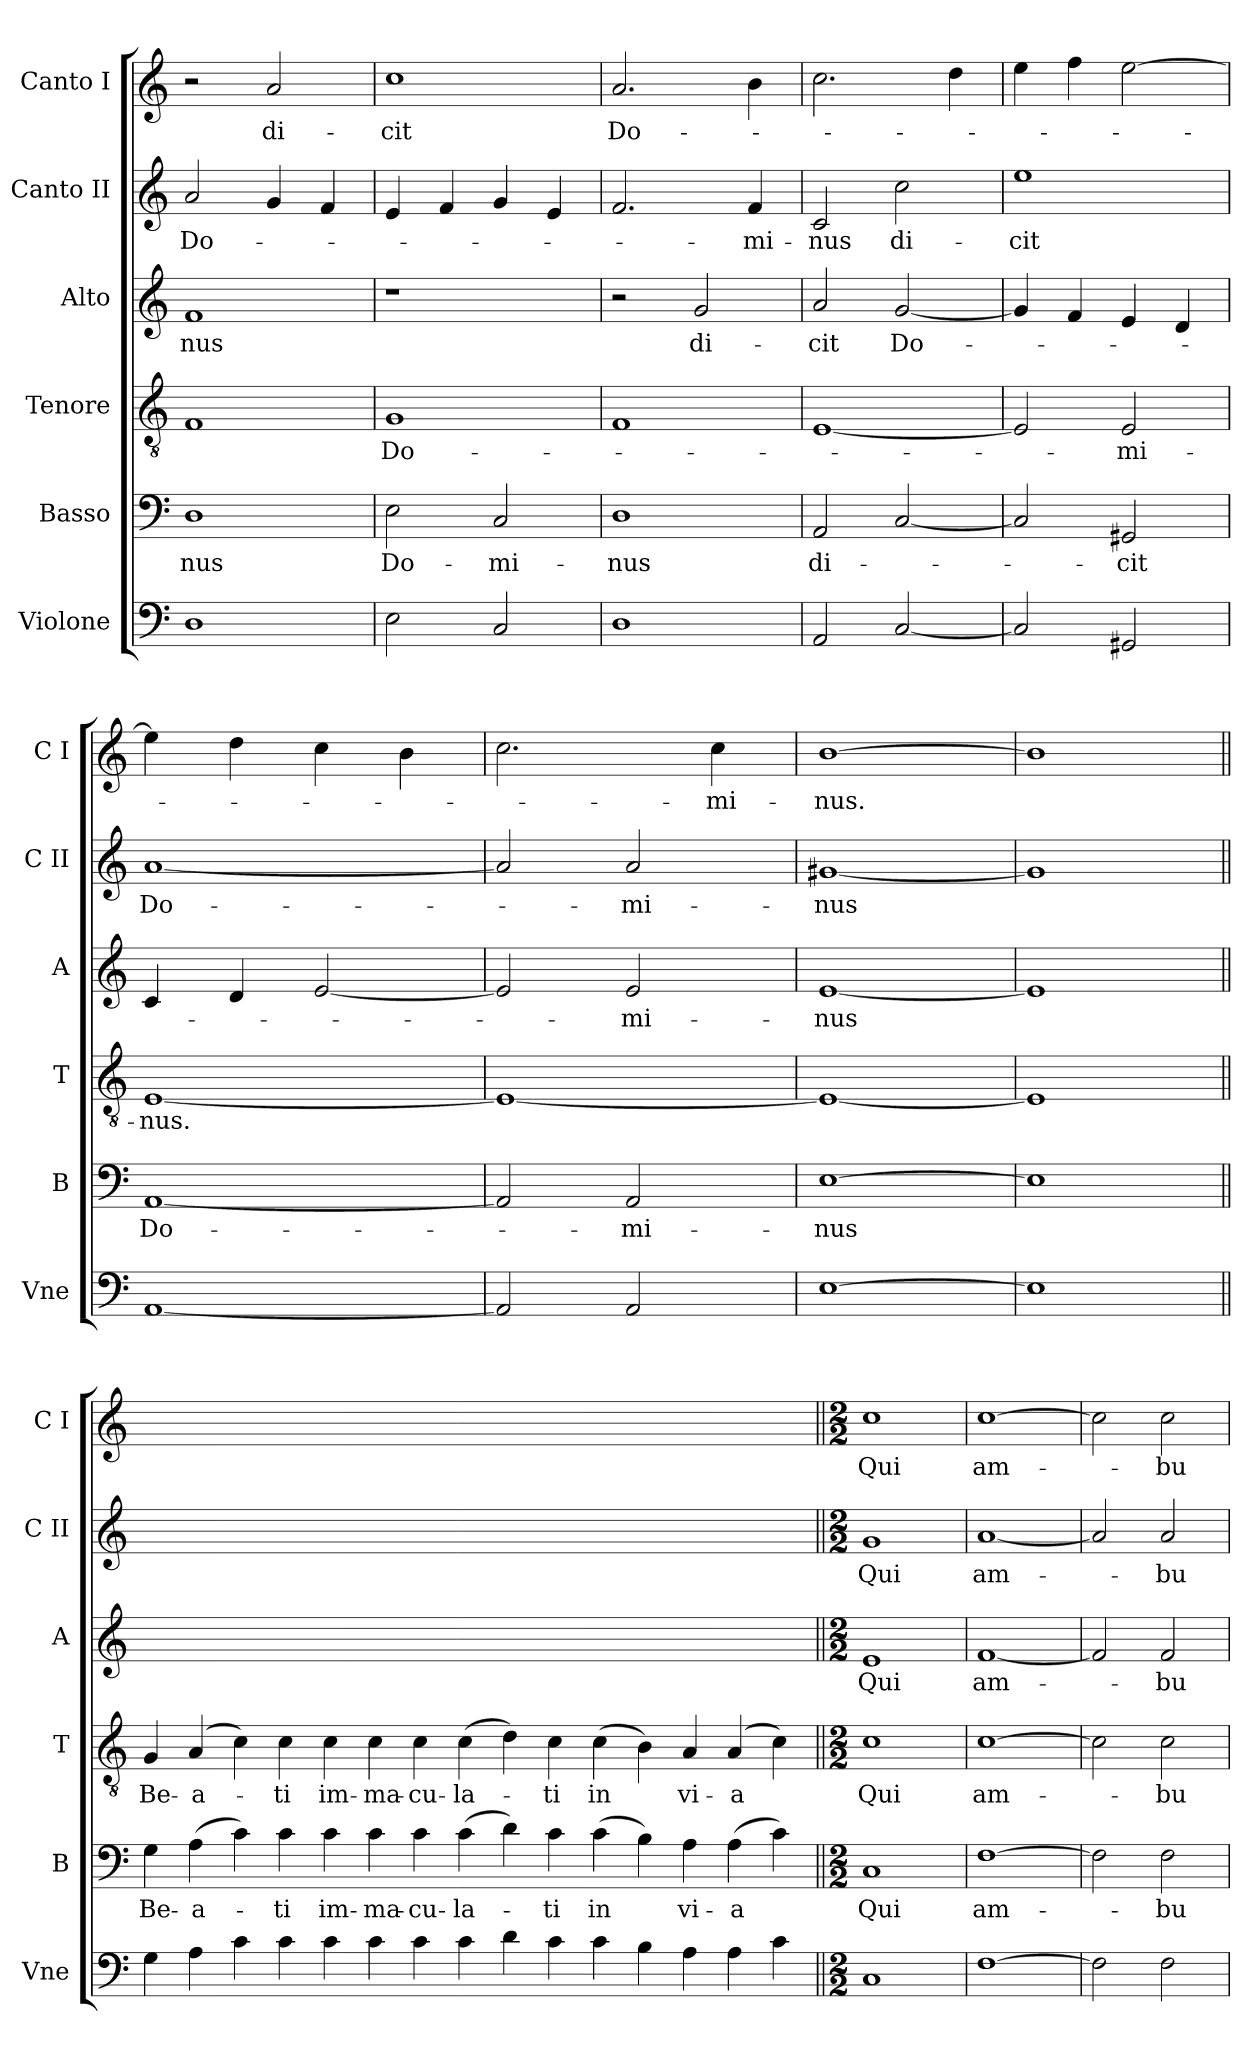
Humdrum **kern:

**kern	**kern	**text	**kern	**text	**kern	**text	**kern	**text	**kern	**text
*part6	*part5	*part5	*part4	*part4	*part3	*part3	*part2	*part2	*part1	*part1
*staff6	*staff5	*staff5	*staff4	*staff4	*staff3	*staff3	*staff2	*staff2	*staff1	*staff1
*I"Violone	*I"Basso	*	*I"Tenore	*	*I"Alto	*	*I"Canto II	*	*I"Canto I	*
*I'Vne	*I'B	*	*I'T	*	*I'A	*	*I'C II	*	*I'C I	*
*clefF4	*clefF4	*	*clefGv2	*	*clefG2	*	*clefG2	*	*clefG2	*
*k[]	*k[]	*	*k[]	*	*k[]	*	*k[]	*	*k[]	*
=	=	=	=	=	=	=	=	=	=	=
1D	1D	-nus	1F	.	1f	-nus	2a	Do-	2r	.
.	.	.	.	.	.	.	4g	.	2a	di-
.	.	.	.	.	.	.	4f	.	.	.
=	=	=	=	=	=	=	=	=	=	=
2E	2E	Do-	1G	Do-	1r	.	4e	.	1cc	-cit
.	.	.	.	.	.	.	4f	.	.	.
2C	2C	-mi-	.	.	.	.	4g	.	.	.
.	.	.	.	.	.	.	4e	.	.	.
=	=	=	=	=	=	=	=	=	=	=
1D	1D	-nus	1F	.	2r	.	2.f	.	2.a	Do-
.	.	.	.	.	2g	di-	.	.	.	.
.	.	.	.	.	.	.	4f	-mi-	4b	.
=	=	=	=	=	=	=	=	=	=	=
2AA	2AA	di-	[1E	.	2a	-cit	2c	-nus	2.cc	.
[2C	[2C	.	.	.	[2g	Do-	2cc	di-	.	.
.	.	.	.	.	.	.	.	.	4dd	.
=	=	=	=	=	=	=	=	=	=	=
2C]	2C]	.	2E]	.	4g]	.	1ee	-cit	4ee	.
.	.	.	.	.	4f	.	.	.	4ff	.
2GG#X	2GG#X	-cit	2E	-mi-	4e	.	.	.	[2ee	.
.	.	.	.	.	4d	.	.	.	.	.
=	=	=	=	=	=	=	=	=	=	=
[1AA	[1AA	Do-	[1E	-nus.	4c	.	[1a	Do-	4ee]	.
.	.	.	.	.	4d	.	.	.	4dd	.
.	.	.	.	.	[2e	.	.	.	4cc	.
.	.	.	.	.	.	.	.	.	4b	.
=	=	=	=	=	=	=	=	=	=	=
2AA]	2AA]	.	1E_	.	2e]	.	2a]	.	2.cc	.
2AA	2AA	-mi-	.	.	2e	-mi-	2a	-mi-	.	.
.	.	.	.	.	.	.	.	.	4cc	-mi-
=	=	=	=	=	=	=	=	=	=	=
[1E	[1E	-nus	1E_	.	[1e	-nus	[1g#X	-nus	[1b	-nus.
=	=	=	=	=	=	=	=	=	=	=
1E]	1E]	.	1E]	.	1e]	.	1g#]	.	1b]	.
=||	=||	=||	=||	=||	=||	=||	=||	=||	=||	=||
4G	4G	Be-	4G	Be-	4%15ryy	.	4%15ryy	.	4%15ryy	.
4A	(>4A	-a-	(>4A	-a-	.	.	.	.	.	.
4c	4c)	.	4c)	.	.	.	.	.	.	.
4c	4c	-ti	4c	-ti	.	.	.	.	.	.
4c	4c	im-	4c	im-	.	.	.	.	.	.
4c	4c	-ma-	4c	-ma-	.	.	.	.	.	.
4c	4c	-cu-	4c	-cu-	.	.	.	.	.	.
4c	(>4c	-la-	(>4c	-la-	.	.	.	.	.	.
4d	4d)	.	4d)	.	.	.	.	.	.	.
4c	4c	-ti	4c	-ti	.	.	.	.	.	.
4c	(>4c	in	(>4c	in	.	.	.	.	.	.
4B	4B)	.	4B)	.	.	.	.	.	.	.
4A	4A	vi-	4A	vi-	.	.	.	.	.	.
4A	(>4A	-a	(>4A	-a	.	.	.	.	.	.
4c	4c)	.	4c)	.	.	.	.	.	.	.
=||	=||	=||	=||	=||	=||	=||	=||	=||	=||	=||
*M2/2	*M2/2	*	*M2/2	*	*M2/2	*	*M2/2	*	*M2/2	*
1C	1C	Qui	1c	Qui	1e	Qui	1g	Qui	1cc	Qui
=	=	=	=	=	=	=	=	=	=	=
[1F	[1F	am-	[1c	am-	[1f	am-	[1a	am-	[1cc	am-
=	=	=	=	=	=	=	=	=	=	=
2F]	2F]	.	2c]	.	2f]	.	2a]	.	2cc]	.
2F	2F	-bu-	2c	-bu-	2f	-bu-	2a	-bu-	2cc	-bu-
=	=	=	=	=	=	=	=	=	=	=
*-	*-	*-	*-	*-	*-	*-	*-	*-	*-	*-
